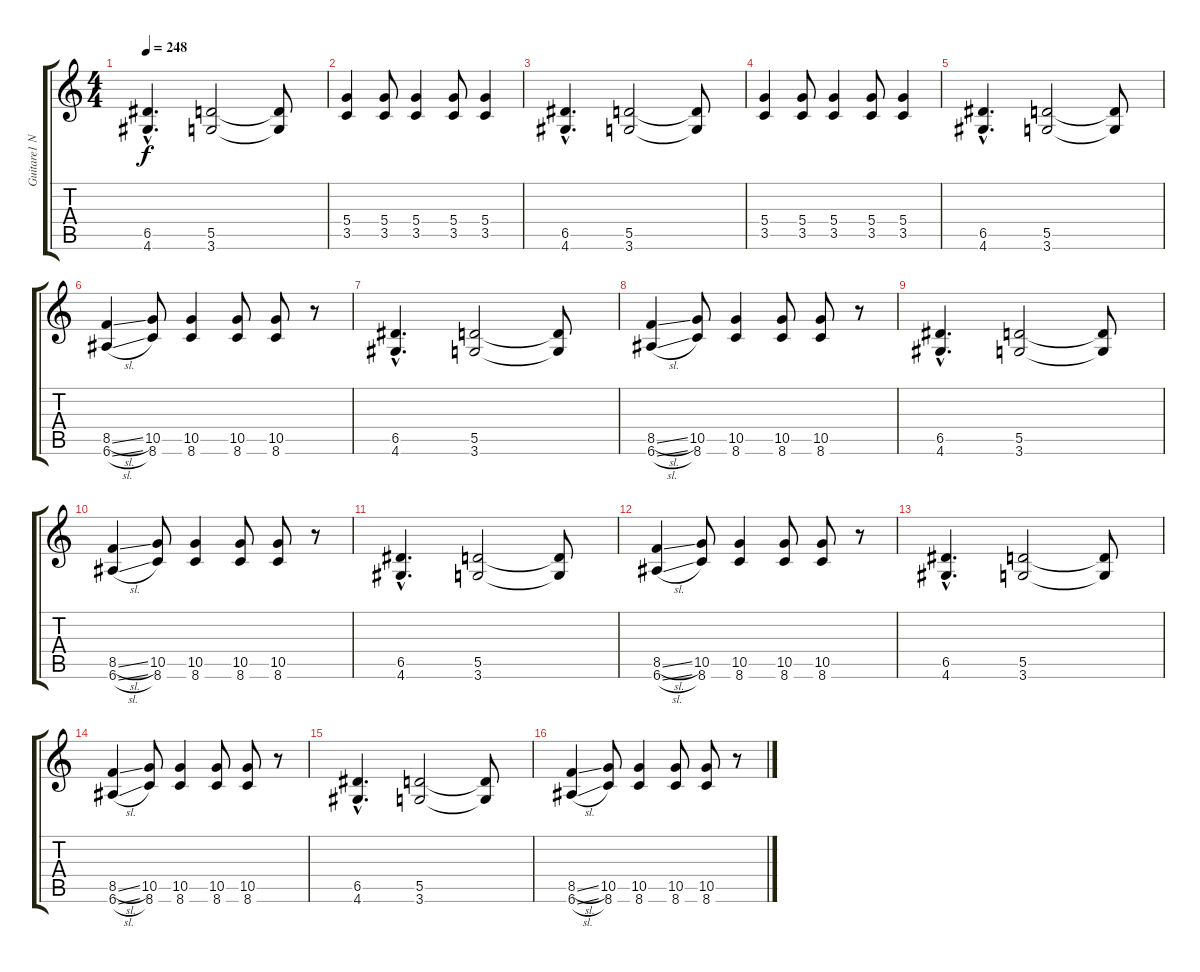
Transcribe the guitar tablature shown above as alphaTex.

\track ("Guitare1 Normal tune" "Guitare1 N") {instrument overdrivenguitar}
\staff {score tabs}
\tuning (E4 B3 G3 D3 A2 E2) {hide}
\ts (4 4)
\tempo 248
\clef g2
\ks c
(6.5{hac} 4.6{hac}).4{d dy f} (5.5 3.6).2 (5.5{t} 3.6{t}).8 |
(5.4 3.5).4 (5.4 3.5).8 (5.4 3.5).4 (5.4 3.5).8 (5.4 3.5).4 |
(6.5{hac} 4.6{hac}).4{d} (5.5 3.6).2 (5.5{t} 3.6{t}).8 |
(5.4 3.5).4 (5.4 3.5).8 (5.4 3.5).4 (5.4 3.5).8 (5.4 3.5).4 |
(6.5{hac} 4.6{hac}).4{d} (5.5 3.6).2 (5.5{t} 3.6{t}).8 |
(8.5{sl} 6.6{sl}).4 (10.5 8.6).8 (10.5 8.6).4 (10.5 8.6).8 (10.5 8.6).8 r.8 |
(6.5{hac} 4.6{hac}).4{d} (5.5 3.6).2 (5.5{t} 3.6{t}).8 |
(8.5{sl} 6.6{sl}).4 (10.5 8.6).8 (10.5 8.6).4 (10.5 8.6).8 (10.5 8.6).8 r.8 |
(6.5{hac} 4.6{hac}).4{d} (5.5 3.6).2 (5.5{t} 3.6{t}).8 |
(8.5{sl} 6.6{sl}).4 (10.5 8.6).8 (10.5 8.6).4 (10.5 8.6).8 (10.5 8.6).8 r.8 |
(6.5{hac} 4.6{hac}).4{d} (5.5 3.6).2 (5.5{t} 3.6{t}).8 |
(8.5{sl} 6.6{sl}).4 (10.5 8.6).8 (10.5 8.6).4 (10.5 8.6).8 (10.5 8.6).8 r.8 |
(6.5{hac} 4.6{hac}).4{d} (5.5 3.6).2 (5.5{t} 3.6{t}).8 |
(8.5{sl} 6.6{sl}).4 (10.5 8.6).8 (10.5 8.6).4 (10.5 8.6).8 (10.5 8.6).8 r.8 |
(6.5{hac} 4.6{hac}).4{d} (5.5 3.6).2 (5.5{t} 3.6{t}).8 |
(8.5{sl} 6.6{sl}).4 (10.5 8.6).8 (10.5 8.6).4 (10.5 8.6).8 (10.5 8.6).8 r.8
